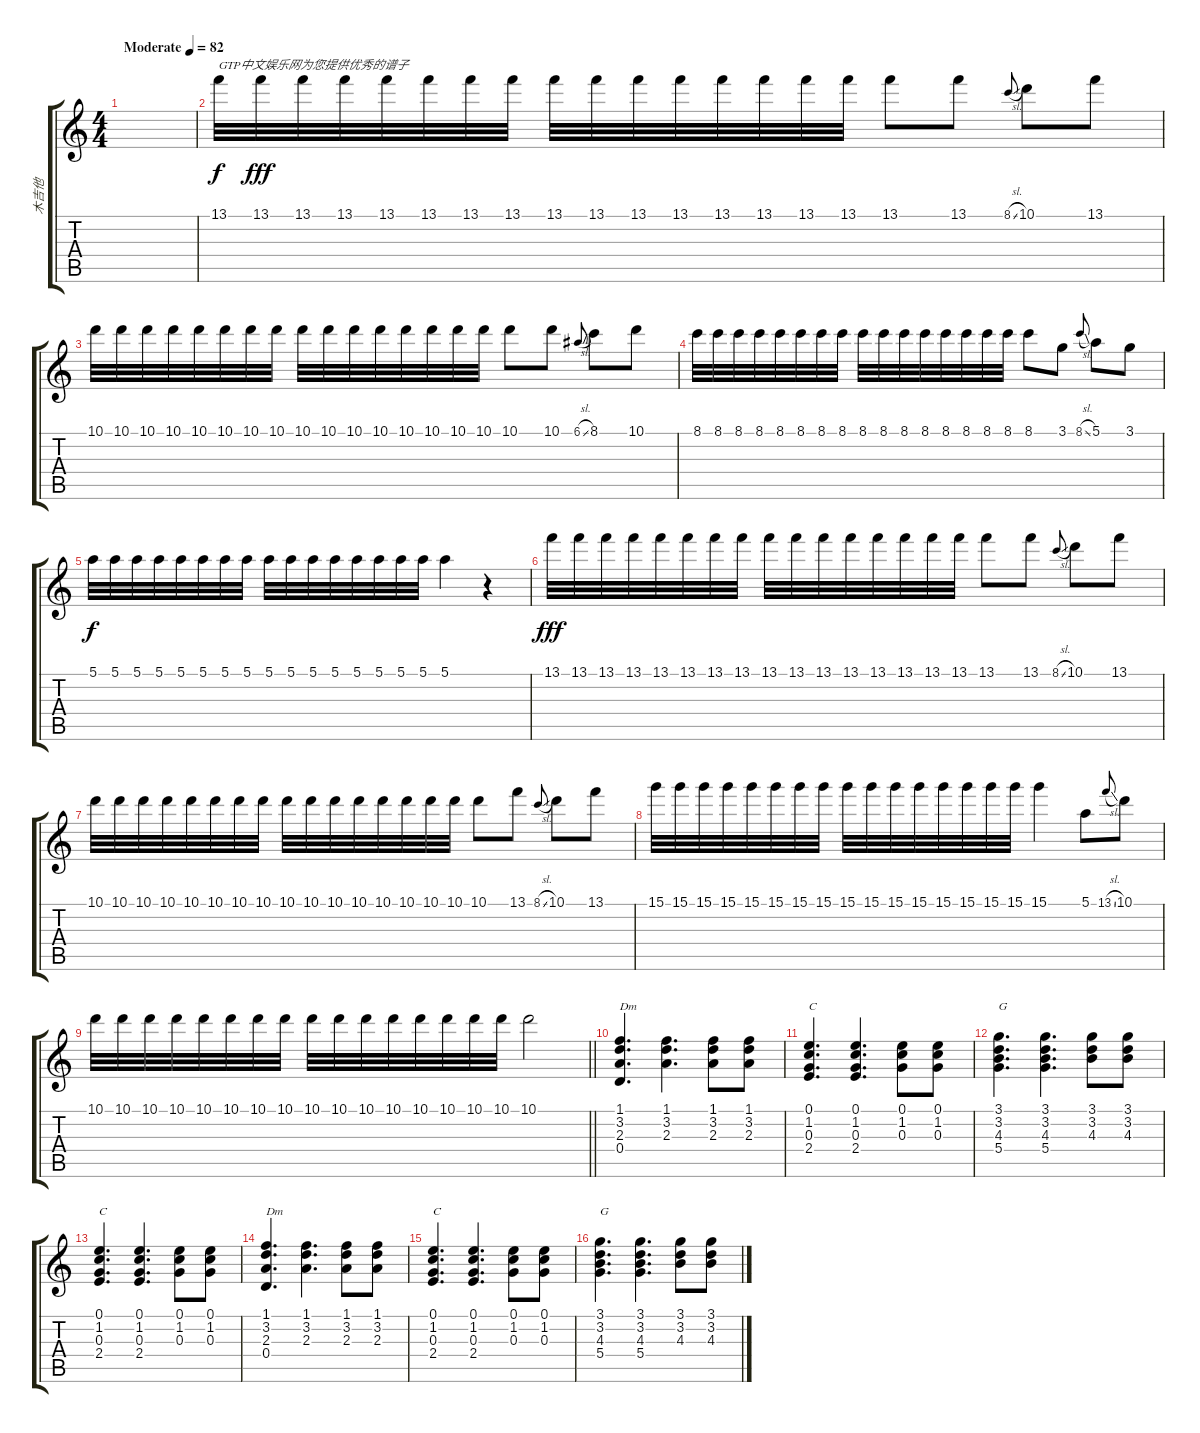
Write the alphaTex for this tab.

\track ("木吉他" "木吉他") {instrument acousticguitarnylon}
\staff {score tabs}
\tuning (E4 B3 G3 D3 A2 E2) {hide}
\ts (4 4)
\tempo (82 "Moderate")
\clef g2
\ks c
|
13.1.32{txt "GTP中文娱乐网为您提供优秀的谱子"} 13.1.32{dy fff} 13.1.32 13.1.32 13.1.32 13.1.32 13.1.32 13.1.32 13.1.32 13.1.32 13.1.32 13.1.32 13.1.32 13.1.32 13.1.32 13.1.32 13.1.8 13.1.8 8.1{sl}.8{gr onbeat} 10.1.8 13.1.8 |
10.1.32 10.1.32 10.1.32 10.1.32 10.1.32 10.1.32 10.1.32 10.1.32 10.1.32 10.1.32 10.1.32 10.1.32 10.1.32 10.1.32 10.1.32 10.1.32 10.1.8 10.1.8 6.1{sl}.8{gr onbeat} 8.1.8 10.1.8 |
8.1.32 8.1.32 8.1.32 8.1.32 8.1.32 8.1.32 8.1.32 8.1.32 8.1.32 8.1.32 8.1.32 8.1.32 8.1.32 8.1.32 8.1.32 8.1.32 8.1.8 3.1.8 8.1{sl}.8{gr onbeat} 5.1.8 3.1.8 |
5.1.32{dy f} 5.1.32 5.1.32 5.1.32 5.1.32 5.1.32 5.1.32 5.1.32 5.1.32 5.1.32 5.1.32 5.1.32 5.1.32 5.1.32 5.1.32 5.1.32 5.1.4 r.4 |
13.1.32{dy fff} 13.1.32 13.1.32 13.1.32 13.1.32 13.1.32 13.1.32 13.1.32 13.1.32 13.1.32 13.1.32 13.1.32 13.1.32 13.1.32 13.1.32 13.1.32 13.1.8 13.1.8 8.1{sl}.8{gr onbeat} 10.1.8 13.1.8 |
10.1.32 10.1.32 10.1.32 10.1.32 10.1.32 10.1.32 10.1.32 10.1.32 10.1.32 10.1.32 10.1.32 10.1.32 10.1.32 10.1.32 10.1.32 10.1.32 10.1.8 13.1.8 8.1{sl}.8{gr onbeat} 10.1.8 13.1.8 |
15.1.32 15.1.32 15.1.32 15.1.32 15.1.32 15.1.32 15.1.32 15.1.32 15.1.32 15.1.32 15.1.32 15.1.32 15.1.32 15.1.32 15.1.32 15.1.32 15.1.4 5.1.8 13.1{sl}.8{gr onbeat} 10.1.8 |
\barLineRight lightlight
10.1.32 10.1.32 10.1.32 10.1.32 10.1.32 10.1.32 10.1.32 10.1.32 10.1.32 10.1.32 10.1.32 10.1.32 10.1.32 10.1.32 10.1.32 10.1.32 10.1.2 |
\section ("" "")
(1.1 3.2 2.3 0.4).4{d txt "Dm"} (1.1 3.2 2.3).4{d} (1.1 3.2 2.3).8 (1.1 3.2 2.3).8 |
(0.1 1.2 0.3 2.4).4{d txt "C"} (0.1 1.2 0.3 2.4).4{d} (0.1 1.2 0.3).8 (0.1 1.2 0.3).8 |
(3.1 3.2 4.3 5.4).4{d txt "G"} (3.1 3.2 4.3 5.4).4{d} (3.1 3.2 4.3).8 (3.1 3.2 4.3).8 |
(0.1 1.2 0.3 2.4).4{d txt "C"} (0.1 1.2 0.3 2.4).4{d} (0.1 1.2 0.3).8 (0.1 1.2 0.3).8 |
(1.1 3.2 2.3 0.4).4{d txt "Dm"} (1.1 3.2 2.3).4{d} (1.1 3.2 2.3).8 (1.1 3.2 2.3).8 |
(0.1 1.2 0.3 2.4).4{d txt "C"} (0.1 1.2 0.3 2.4).4{d} (0.1 1.2 0.3).8 (0.1 1.2 0.3).8 |
(3.1 3.2 4.3 5.4).4{d txt "G"} (3.1 3.2 4.3 5.4).4{d} (3.1 3.2 4.3).8 (3.1 3.2 4.3).8
